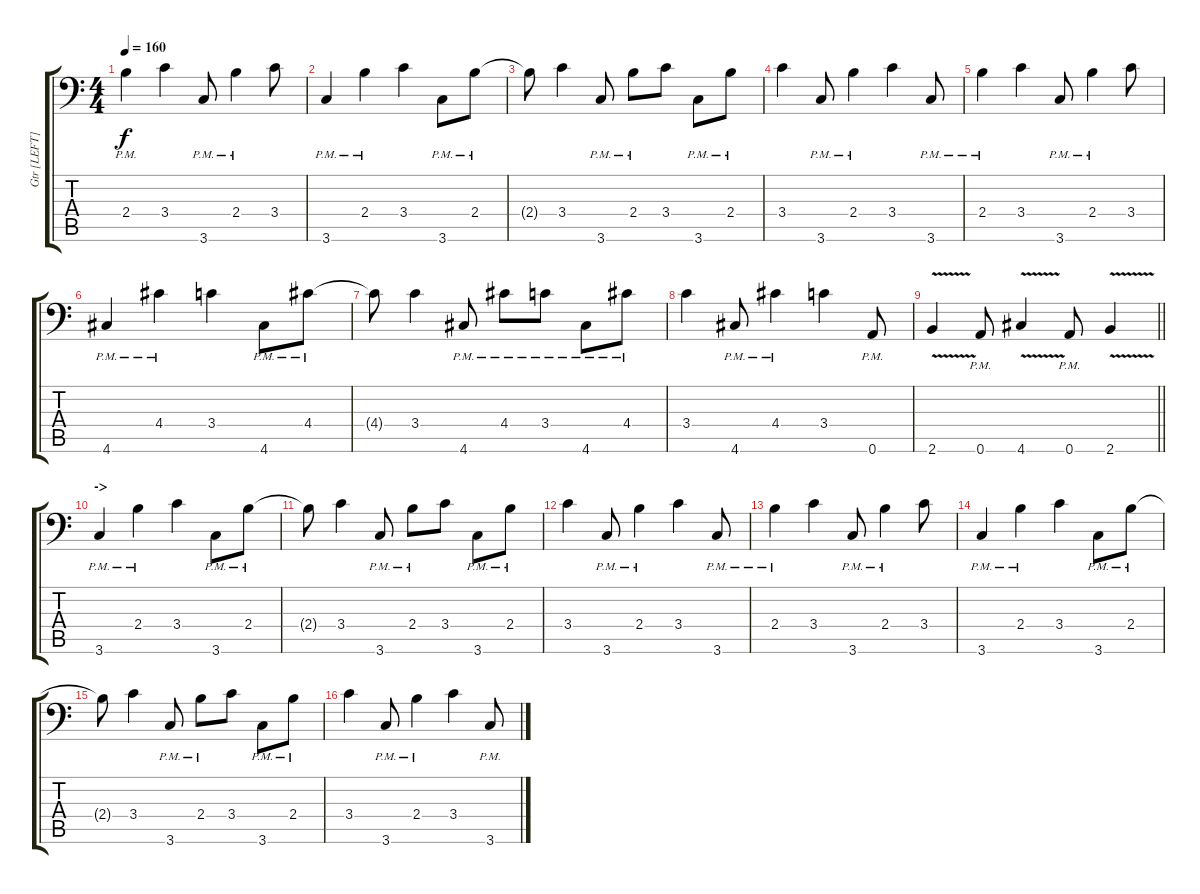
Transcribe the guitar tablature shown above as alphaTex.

\track ("Gtr [LEFT]" "Gtr [LEFT]") {instrument distortionguitar}
\staff {score tabs}
\tuning (B3 Gb3 D3 A2 E2 A1) {hide}
\ts (4 4)
\tempo 160
\clef f4
\ks c
2.4{pm}.4{dy f} 3.4.4 3.6{pm}.8 2.4{pm}.4 3.4.8 |
3.6{pm}.4 2.4{pm}.4 3.4.4 3.6{pm}.8 2.4{pm}.8 |
2.4{t}.8 3.4.4 3.6{pm}.8 2.4{pm}.8 3.4.8 3.6{pm}.8 2.4{pm}.8 |
3.4.4 3.6{pm}.8 2.4{pm}.4 3.4.4 3.6{pm}.8 |
2.4{pm}.4 3.4.4 3.6{pm}.8 2.4{pm}.4 3.4.8 |
4.6{pm}.4 4.4{pm}.4 3.4.4 4.6{pm}.8 4.4{pm}.8 |
4.4{t}.8 3.4.4 4.6{pm}.8 4.4{pm}.8 3.4{pm}.8 4.6{pm}.8 4.4{pm}.8 |
3.4.4 4.6{pm}.8 4.4{pm}.4 3.4.4 0.6{pm}.8 |
\barLineRight lightlight
2.6{v}.4 0.6{pm}.8 4.6{v}.4 0.6{pm}.8 2.6{v}.4 |
\section ("" "->")
3.6{pm}.4 2.4{pm}.4 3.4.4 3.6{pm}.8 2.4{pm}.8 |
2.4{t}.8 3.4.4 3.6{pm}.8 2.4{pm}.8 3.4.8 3.6{pm}.8 2.4{pm}.8 |
3.4.4 3.6{pm}.8 2.4{pm}.4 3.4.4 3.6{pm}.8 |
2.4{pm}.4 3.4.4 3.6{pm}.8 2.4{pm}.4 3.4.8 |
3.6{pm}.4 2.4{pm}.4 3.4.4 3.6{pm}.8 2.4{pm}.8 |
2.4{t}.8 3.4.4 3.6{pm}.8 2.4{pm}.8 3.4.8 3.6{pm}.8 2.4{pm}.8 |
3.4.4 3.6{pm}.8 2.4{pm}.4 3.4.4 3.6{pm}.8
